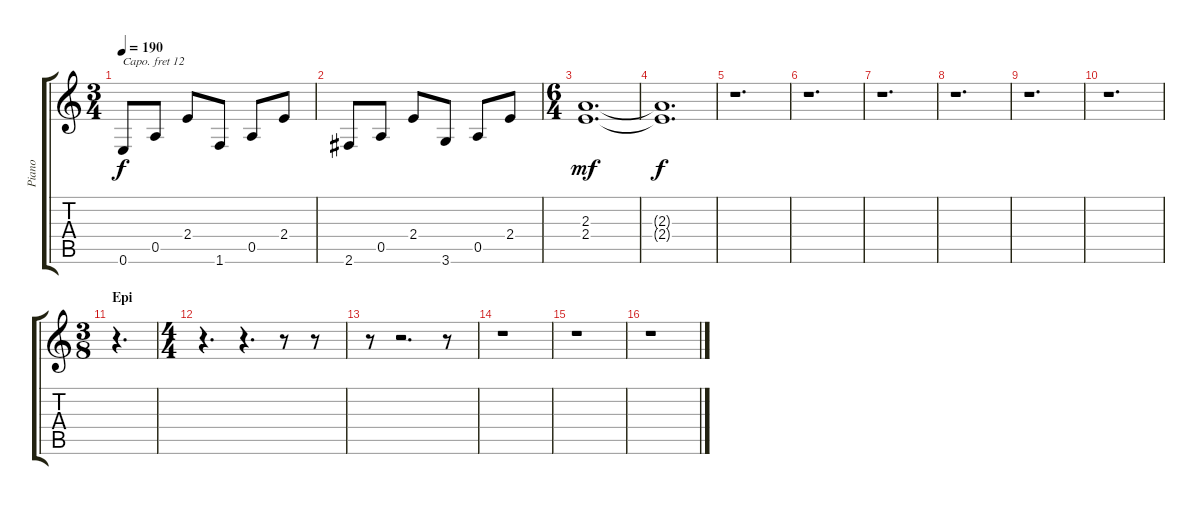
\track ("Piano" "Piano") {instrument electricgrandpiano}
\staff {score tabs}
\capo 12
\tuning (E4 B3 G3 D3 A2 E2) {hide}
\ts (3 4)
\tempo 190
\clef g2
\ks c
0.6.8{dy f} 0.5.8 2.4.8 1.6.8 0.5.8 2.4.8 |
2.6.8 0.5.8 2.4.8 3.6.8 0.5.8 2.4.8 |
\ts (6 4)
(2.3 2.4).1{d dy mf} |
(2.3{t} 2.4{t}).1{d dy f} |
r.1{d} |
r.1{d} |
r.1{d} |
r.1{d} |
r.1{d} |
r.1{d} |
\ts (3 8)
\section ("" "Epi")
r.4{d} |
\ts (4 4)
r.4{d} r.4{d} r.8 r.8 |
r.8 r.2{d} r.8 |
r.1 |
r.1 |
r.1
